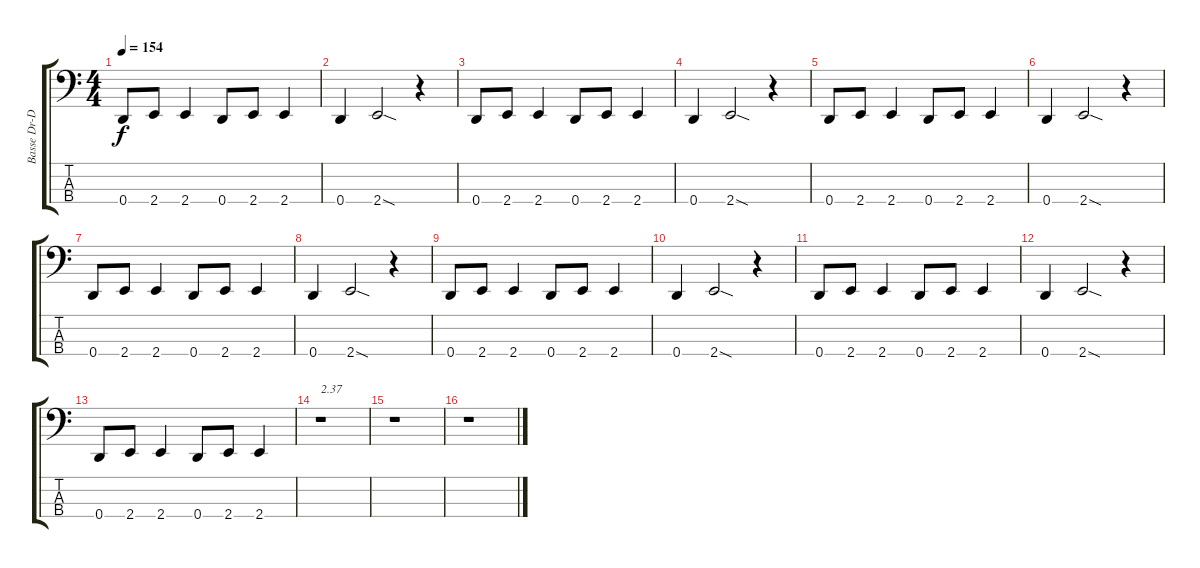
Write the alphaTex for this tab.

\track ("Basse Dr-D" "Basse Dr-D") {instrument electricbasspick}
\staff {score tabs}
\tuning (G2 D2 A1 D1) {hide}
\ts (4 4)
\tempo 154
\clef f4
\ks c
0.4.8{dy f} 2.4.8 2.4.4 0.4.8 2.4.8 2.4.4 |
0.4.4 2.4{sod}.2 r.4 |
0.4.8 2.4.8 2.4.4 0.4.8 2.4.8 2.4.4 |
0.4.4 2.4{sod}.2 r.4 |
0.4.8 2.4.8 2.4.4 0.4.8 2.4.8 2.4.4 |
0.4.4 2.4{sod}.2 r.4 |
0.4.8 2.4.8 2.4.4 0.4.8 2.4.8 2.4.4 |
0.4.4 2.4{sod}.2 r.4 |
0.4.8 2.4.8 2.4.4 0.4.8 2.4.8 2.4.4 |
0.4.4 2.4{sod}.2 r.4 |
0.4.8 2.4.8 2.4.4 0.4.8 2.4.8 2.4.4 |
0.4.4 2.4{sod}.2 r.4 |
0.4.8 2.4.8 2.4.4 0.4.8 2.4.8 2.4.4 |
r.1{txt "2.37"} |
r.1 |
r.1
